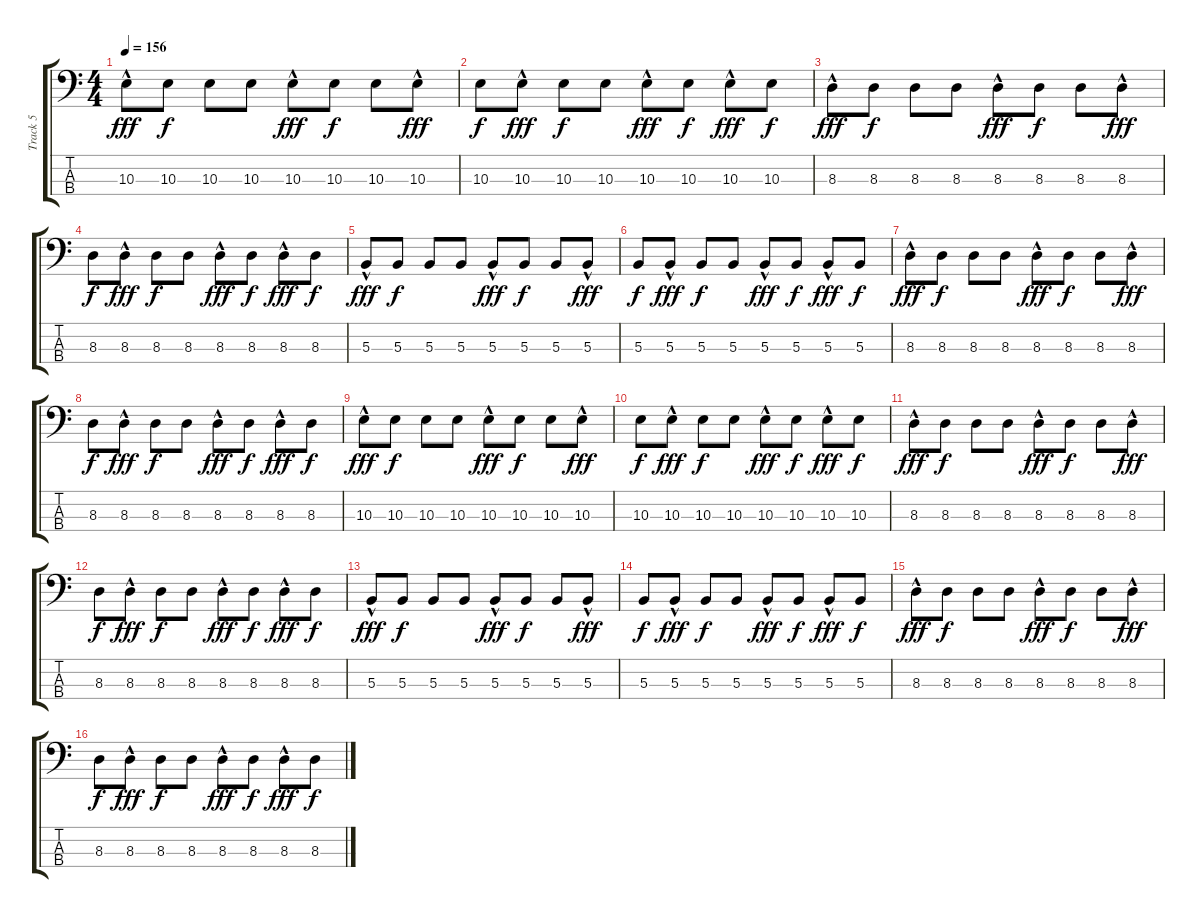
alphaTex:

\track ("Track 5" "Track 5") {instrument electricbasspick}
\staff {score tabs}
\tuning (E2 B1 Gb1 B0) {hide}
\ts (4 4)
\tempo 156
\clef f4
\ks c
10.3{hac}.8{dy fff} 10.3.8{dy f} 10.3.8 10.3.8 10.3{hac}.8{dy fff} 10.3.8{dy f} 10.3.8 10.3{hac}.8{dy fff} |
10.3.8{dy f} 10.3{hac}.8{dy fff} 10.3.8{dy f} 10.3.8 10.3{hac}.8{dy fff} 10.3.8{dy f} 10.3{hac}.8{dy fff} 10.3.8{dy f} |
8.3{hac}.8{dy fff} 8.3.8{dy f} 8.3.8 8.3.8 8.3{hac}.8{dy fff} 8.3.8{dy f} 8.3.8 8.3{hac}.8{dy fff} |
8.3.8{dy f} 8.3{hac}.8{dy fff} 8.3.8{dy f} 8.3.8 8.3{hac}.8{dy fff} 8.3.8{dy f} 8.3{hac}.8{dy fff} 8.3.8{dy f} |
5.3{hac}.8{dy fff} 5.3.8{dy f} 5.3.8 5.3.8 5.3{hac}.8{dy fff} 5.3.8{dy f} 5.3.8 5.3{hac}.8{dy fff} |
5.3.8{dy f} 5.3{hac}.8{dy fff} 5.3.8{dy f} 5.3.8 5.3{hac}.8{dy fff} 5.3.8{dy f} 5.3{hac}.8{dy fff} 5.3.8{dy f} |
8.3{hac}.8{dy fff} 8.3.8{dy f} 8.3.8 8.3.8 8.3{hac}.8{dy fff} 8.3.8{dy f} 8.3.8 8.3{hac}.8{dy fff} |
8.3.8{dy f} 8.3{hac}.8{dy fff} 8.3.8{dy f} 8.3.8 8.3{hac}.8{dy fff} 8.3.8{dy f} 8.3{hac}.8{dy fff} 8.3.8{dy f} |
10.3{hac}.8{dy fff} 10.3.8{dy f} 10.3.8 10.3.8 10.3{hac}.8{dy fff} 10.3.8{dy f} 10.3.8 10.3{hac}.8{dy fff} |
10.3.8{dy f} 10.3{hac}.8{dy fff} 10.3.8{dy f} 10.3.8 10.3{hac}.8{dy fff} 10.3.8{dy f} 10.3{hac}.8{dy fff} 10.3.8{dy f} |
8.3{hac}.8{dy fff} 8.3.8{dy f} 8.3.8 8.3.8 8.3{hac}.8{dy fff} 8.3.8{dy f} 8.3.8 8.3{hac}.8{dy fff} |
8.3.8{dy f} 8.3{hac}.8{dy fff} 8.3.8{dy f} 8.3.8 8.3{hac}.8{dy fff} 8.3.8{dy f} 8.3{hac}.8{dy fff} 8.3.8{dy f} |
5.3{hac}.8{dy fff} 5.3.8{dy f} 5.3.8 5.3.8 5.3{hac}.8{dy fff} 5.3.8{dy f} 5.3.8 5.3{hac}.8{dy fff} |
5.3.8{dy f} 5.3{hac}.8{dy fff} 5.3.8{dy f} 5.3.8 5.3{hac}.8{dy fff} 5.3.8{dy f} 5.3{hac}.8{dy fff} 5.3.8{dy f} |
8.3{hac}.8{dy fff} 8.3.8{dy f} 8.3.8 8.3.8 8.3{hac}.8{dy fff} 8.3.8{dy f} 8.3.8 8.3{hac}.8{dy fff} |
8.3.8{dy f} 8.3{hac}.8{dy fff} 8.3.8{dy f} 8.3.8 8.3{hac}.8{dy fff} 8.3.8{dy f} 8.3{hac}.8{dy fff} 8.3.8{dy f}
